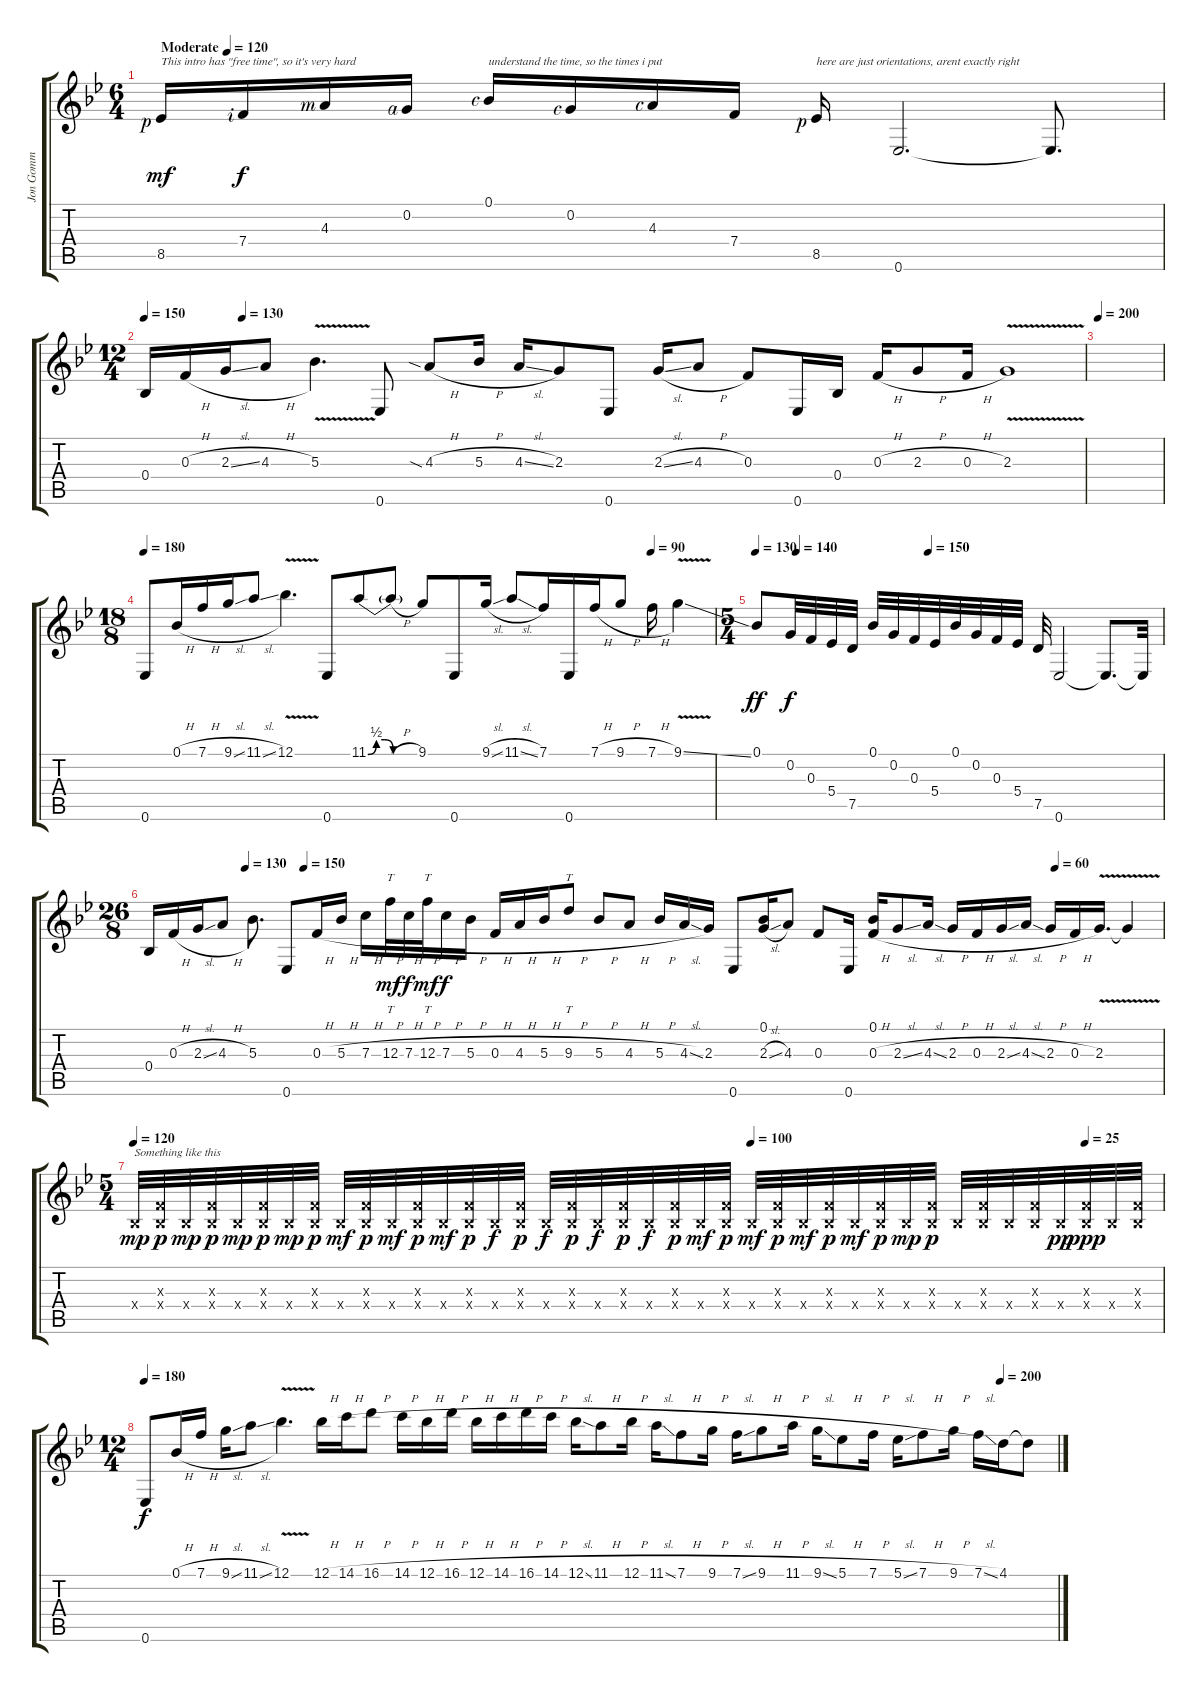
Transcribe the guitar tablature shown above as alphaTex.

\track ("Jon Gomm" "Jon Gomm") {instrument acousticguitarsteel}
\staff {score tabs}
\tuning (Bb3 G3 F3 Bb2 G2 Eb2) {hide}
\ts (6 4)
\tempo (120 "Moderate")
\tempo 180
\tempo (120 "Moderate")
\clef g2
\ks bb
8.5{rf 1}.16{txt "This intro has \"free time\", so it's very hard " dy mf instrument acousticguitarsteel} 7.4{rf 2}.16{dy f} 4.3{rf 3}.16 0.2{rf 4}.16 0.1{rf 5}.16{txt "understand the time, so the times i put "} 0.2{rf 5}.16 4.3{rf 5}.16 7.4.16 8.5{rf 1}.16{txt "here are just orientations, arent exactly right"} 0.6.2{d} 0.6{t}.8{d} |
\ts (12 4)
\tempo 150
\tempo (130 0.10416666666666667)
0.4.16 0.3{h}.16 2.3{sl}.16 4.3{h}.8 5.3{v}.4{d} 0.6.8 4.3{sia h}.8 5.3{h}.16 4.3{sl}.16 2.3.8 0.6.8 2.3{sl}.16 4.3{h}.8 0.3.8 0.6.16 0.4.16 0.3{h}.16 2.3{h}.8 0.3{h}.16 2.3{v}.1 |
\tempo 200
|
\ts (18 8)
\tempo 180
\tempo (90 0.8888888888888888)
0.6.8 0.1{h}.16 7.1{h}.16 9.1{sl}.16 11.1{sl}.8 12.1{v}.4{d} 0.6.8 11.1{be (custom 0 0 10 2 20 2 30 0 60 0)}.8 11.1{h t}.8 9.1.8 0.6.8 9.1{sl}.16 11.1{sl}.8 7.1.16 0.6.16 7.1{h}.16 9.1{h}.8 7.1{h}.16 9.1{v ss}.4 |
\ts (5 4)
\tempo 130
\tempo (140 0.1)
\tempo (150 0.425)
0.1.8{dy ff} 0.2.32{dy f} 0.3.32 5.4.32 7.5.32 0.1.32 0.2.32 0.3.32 5.4.32 0.1.32 0.2.32 0.3.32 5.4.32 7.5.32 0.6.2 0.6{t}.8{d} 0.6{t}.32 |
\ts (26 8)
\tempo (130 0.09615384615384616)
\tempo (150 0.15384615384615385)
\tempo (60 0.8942307692307693)
0.4.16 0.3{h}.16 2.3{sl}.16 4.3{h}.8 5.3.8{d} 0.6.8 0.3{h}.16 5.3{h}.16 7.3{h}.16 12.3{h}.32{tt dy mf} 7.3{h}.32{dy f} 12.3{h}.32{tt dy mf} 7.3{h}.16{dy f} 5.3{h}.16 0.3{h}.16 4.3{h}.16 5.3{h}.16 9.3{h}.8{tt} 5.3{h}.8 4.3{h}.8 5.3{h}.16 4.3{sl}.16 2.3.16 0.6.8 (0.1 2.3{sl}).16 4.3.8 0.3.8 0.6.16 (0.1 0.3{h}).16 2.3{sl}.8 4.3{sl}.16 2.3{h}.16 0.3{h}.16 2.3{sl}.16 4.3{sl}.16 2.3{h}.16 0.3{h}.16 2.3{v}.16{d} 2.3{t}.4 |
\ts (5 4)
\tempo 120
\tempo (100 0.6)
\tempo (25 0.925)
0.4{x}.32{txt "Something like this" dy mp} (0.3{x} 0.4{x}).32{dy p} 0.4{x}.32{dy mp} (0.3{x} 0.4{x}).32{dy p} 0.4{x}.32{dy mp} (0.3{x} 0.4{x}).32{dy p} 0.4{x}.32{dy mp} (0.3{x} 0.4{x}).32{dy p} 0.4{x}.32{dy mf} (0.3{x} 0.4{x}).32{dy p} 0.4{x}.32{dy mf} (0.3{x} 0.4{x}).32{dy p} 0.4{x}.32{dy mf} (0.3{x} 0.4{x}).32{dy p} 0.4{x}.32{dy f} (0.3{x} 0.4{x}).32{dy p} 0.4{x}.32{dy f} (0.3{x} 0.4{x}).32{dy p} 0.4{x}.32{dy f} (0.3{x} 0.4{x}).32{dy p} 0.4{x}.32{dy f} (0.3{x} 0.4{x}).32{dy p} 0.4{x}.32{dy mf} (0.3{x} 0.4{x}).32{dy p} 0.4{x}.32{dy mf} (0.3{x} 0.4{x}).32{dy p} 0.4{x}.32{dy mf} (0.3{x} 0.4{x}).32{dy p} 0.4{x}.32{dy mf} (0.3{x} 0.4{x}).32{dy p} 0.4{x}.32{dy mp} (0.3{x} 0.4{x}).32{dy p} 0.4{x}.32 (0.3{x} 0.4{x}).32 0.4{x}.32 (0.3{x} 0.4{x}).32 0.4{x}.32{dy pp} (0.3{x} 0.4{x}).32{dy ppp} 0.4{x}.32 (0.3{x} 0.4{x}).32 |
\ts (12 4)
\tempo 180
\tempo (200 0.9375)
0.6.8{dy f} 0.1{h}.16 7.1{h}.16 9.1{sl}.16 11.1{sl}.8 12.1{v}.4{d} 12.1{h}.16 14.1{h}.16 16.1{h}.8 14.1{h}.16 12.1{h}.16 16.1{h}.16 12.1{h}.16 14.1{h}.16 16.1{h}.16 14.1{h}.16 12.1{sl}.16 11.1{h}.8 12.1{h}.16 11.1{sl}.16 7.1{h}.8 9.1{h}.16 7.1{sl}.16 9.1{h}.8 11.1{h}.16 9.1{sl}.16 5.1{h}.8 7.1{h}.16 5.1{sl}.16 7.1{h}.8 9.1{h}.16 7.1{sl}.16 4.1.16 4.1{t}.8
